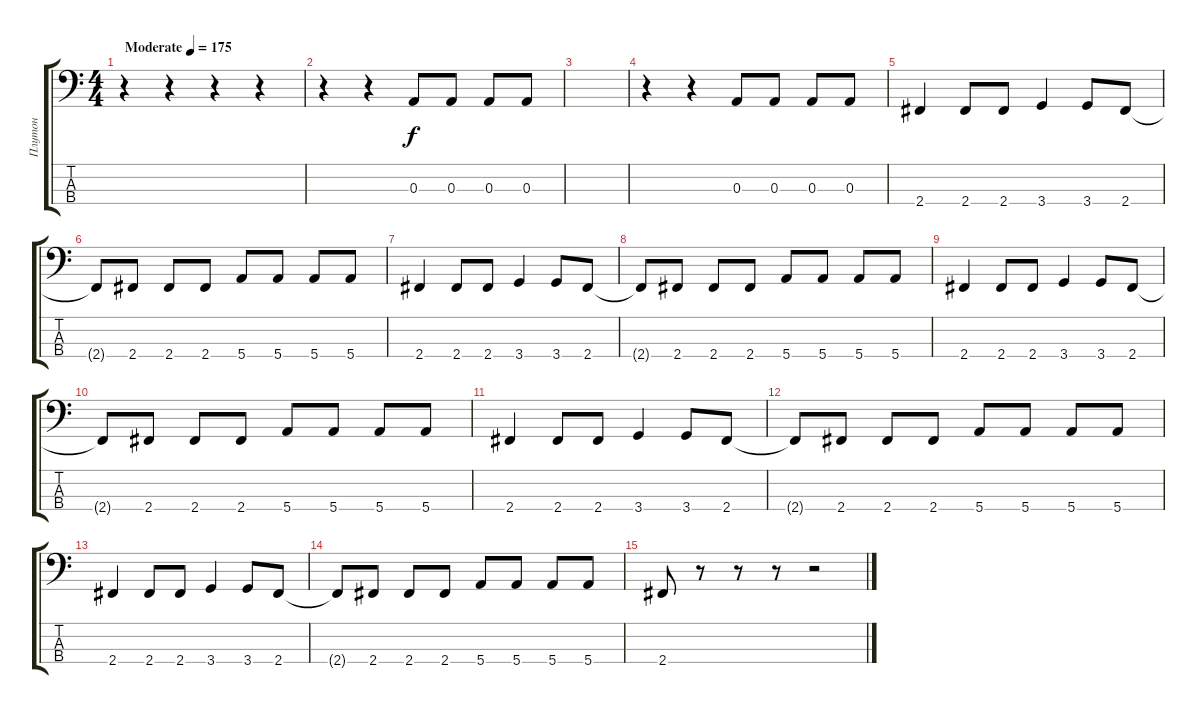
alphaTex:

\track ("Плутон" "Плутон") {instrument electricbassfinger}
\staff {score tabs}
\tuning (G2 D2 A1 E1) {hide}
\ts (4 4)
\tempo (175 "Moderate")
\clef f4
\ks c
r.4{dy f instrument electricbassfinger} r.4 r.4 r.4 |
r.4 r.4 0.3.8 0.3.8 0.3.8 0.3.8 |
|
r.4 r.4 0.3.8 0.3.8 0.3.8 0.3.8 |
2.4.4 2.4.8 2.4.8 3.4.4 3.4.8 2.4.8 |
2.4{t}.8 2.4.8 2.4.8 2.4.8 5.4.8 5.4.8 5.4.8 5.4.8 |
2.4.4 2.4.8 2.4.8 3.4.4 3.4.8 2.4.8 |
2.4{t}.8 2.4.8 2.4.8 2.4.8 5.4.8 5.4.8 5.4.8 5.4.8 |
2.4.4 2.4.8 2.4.8 3.4.4 3.4.8 2.4.8 |
2.4{t}.8 2.4.8 2.4.8 2.4.8 5.4.8 5.4.8 5.4.8 5.4.8 |
2.4.4 2.4.8 2.4.8 3.4.4 3.4.8 2.4.8 |
2.4{t}.8 2.4.8 2.4.8 2.4.8 5.4.8 5.4.8 5.4.8 5.4.8 |
2.4.4 2.4.8 2.4.8 3.4.4 3.4.8 2.4.8 |
2.4{t}.8 2.4.8 2.4.8 2.4.8 5.4.8 5.4.8 5.4.8 5.4.8 |
2.4.8 r.8 r.8 r.8 r.2
